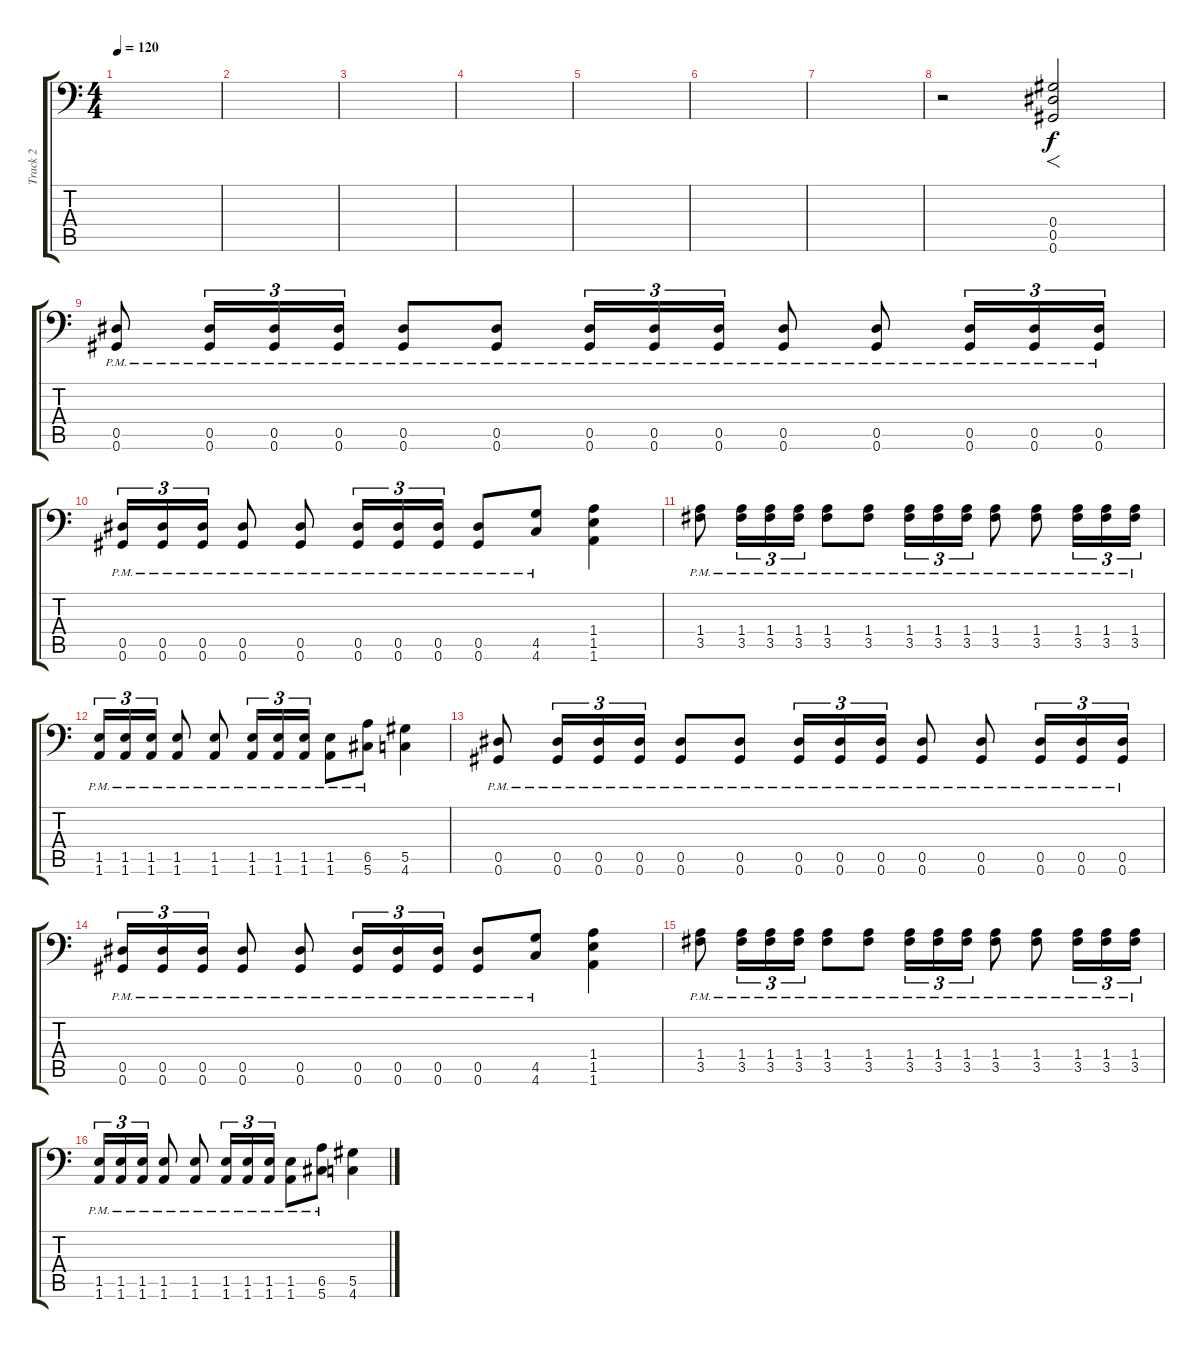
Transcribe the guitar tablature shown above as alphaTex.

\track ("Track 2" "Track 2") {instrument distortionguitar}
\staff {score tabs}
\tuning (Bb3 F3 Db3 Ab2 Eb2 Ab1) {hide}
\ts (4 4)
\tempo 120
\clef f4
\ks c
|
|
|
|
|
|
|
r.2 (0.4 0.5 0.6).2{f} |
(0.5{pm} 0.6{pm}).8 (0.5{pm} 0.6{pm}).16{tu (3 2)} (0.5{pm} 0.6{pm}).16{tu (3 2)} (0.5{pm} 0.6{pm}).16{tu (3 2)} (0.5{pm} 0.6{pm}).8 (0.5{pm} 0.6{pm}).8 (0.5{pm} 0.6{pm}).16{tu (3 2)} (0.5{pm} 0.6{pm}).16{tu (3 2)} (0.5{pm} 0.6{pm}).16{tu (3 2)} (0.5{pm} 0.6{pm}).8 (0.5{pm} 0.6{pm}).8 (0.5{pm} 0.6{pm}).16{tu (3 2)} (0.5{pm} 0.6{pm}).16{tu (3 2)} (0.5{pm} 0.6{pm}).16{tu (3 2)} |
(0.5{pm} 0.6{pm}).16{tu (3 2)} (0.5{pm} 0.6{pm}).16{tu (3 2)} (0.5{pm} 0.6{pm}).16{tu (3 2)} (0.5{pm} 0.6{pm}).8 (0.5{pm} 0.6{pm}).8 (0.5{pm} 0.6{pm}).16{tu (3 2)} (0.5{pm} 0.6{pm}).16{tu (3 2)} (0.5{pm} 0.6{pm}).16{tu (3 2)} (0.5{pm} 0.6{pm}).8 (4.5{pm} 4.6{pm}).8 (1.4 1.5 1.6).4 |
(1.4{pm} 3.5{pm}).8 (1.4{pm} 3.5{pm}).16{tu (3 2)} (1.4{pm} 3.5{pm}).16{tu (3 2)} (1.4{pm} 3.5{pm}).16{tu (3 2)} (1.4{pm} 3.5{pm}).8 (1.4{pm} 3.5{pm}).8 (1.4{pm} 3.5{pm}).16{tu (3 2)} (1.4{pm} 3.5{pm}).16{tu (3 2)} (1.4{pm} 3.5{pm}).16{tu (3 2)} (1.4{pm} 3.5{pm}).8 (1.4{pm} 3.5{pm}).8 (1.4{pm} 3.5{pm}).16{tu (3 2)} (1.4{pm} 3.5{pm}).16{tu (3 2)} (1.4{pm} 3.5{pm}).16{tu (3 2)} |
(1.5{pm} 1.6{pm}).16{tu (3 2)} (1.5{pm} 1.6{pm}).16{tu (3 2)} (1.5{pm} 1.6{pm}).16{tu (3 2)} (1.5{pm} 1.6{pm}).8 (1.5{pm} 1.6{pm}).8 (1.5{pm} 1.6{pm}).16{tu (3 2)} (1.5{pm} 1.6{pm}).16{tu (3 2)} (1.5{pm} 1.6{pm}).16{tu (3 2)} (1.5{pm} 1.6{pm}).8 (6.5{pm} 5.6{pm}).8 (5.5 4.6).4 |
(0.5{pm} 0.6{pm}).8 (0.5{pm} 0.6{pm}).16{tu (3 2)} (0.5{pm} 0.6{pm}).16{tu (3 2)} (0.5{pm} 0.6{pm}).16{tu (3 2)} (0.5{pm} 0.6{pm}).8 (0.5{pm} 0.6{pm}).8 (0.5{pm} 0.6{pm}).16{tu (3 2)} (0.5{pm} 0.6{pm}).16{tu (3 2)} (0.5{pm} 0.6{pm}).16{tu (3 2)} (0.5{pm} 0.6{pm}).8 (0.5{pm} 0.6{pm}).8 (0.5{pm} 0.6{pm}).16{tu (3 2)} (0.5{pm} 0.6{pm}).16{tu (3 2)} (0.5{pm} 0.6{pm}).16{tu (3 2)} |
(0.5{pm} 0.6{pm}).16{tu (3 2)} (0.5{pm} 0.6{pm}).16{tu (3 2)} (0.5{pm} 0.6{pm}).16{tu (3 2)} (0.5{pm} 0.6{pm}).8 (0.5{pm} 0.6{pm}).8 (0.5{pm} 0.6{pm}).16{tu (3 2)} (0.5{pm} 0.6{pm}).16{tu (3 2)} (0.5{pm} 0.6{pm}).16{tu (3 2)} (0.5{pm} 0.6{pm}).8 (4.5{pm} 4.6{pm}).8 (1.4 1.5 1.6).4 |
(1.4{pm} 3.5{pm}).8 (1.4{pm} 3.5{pm}).16{tu (3 2)} (1.4{pm} 3.5{pm}).16{tu (3 2)} (1.4{pm} 3.5{pm}).16{tu (3 2)} (1.4{pm} 3.5{pm}).8 (1.4{pm} 3.5{pm}).8 (1.4{pm} 3.5{pm}).16{tu (3 2)} (1.4{pm} 3.5{pm}).16{tu (3 2)} (1.4{pm} 3.5{pm}).16{tu (3 2)} (1.4{pm} 3.5{pm}).8 (1.4{pm} 3.5{pm}).8 (1.4{pm} 3.5{pm}).16{tu (3 2)} (1.4{pm} 3.5{pm}).16{tu (3 2)} (1.4{pm} 3.5{pm}).16{tu (3 2)} |
(1.5{pm} 1.6{pm}).16{tu (3 2)} (1.5{pm} 1.6{pm}).16{tu (3 2)} (1.5{pm} 1.6{pm}).16{tu (3 2)} (1.5{pm} 1.6{pm}).8 (1.5{pm} 1.6{pm}).8 (1.5{pm} 1.6{pm}).16{tu (3 2)} (1.5{pm} 1.6{pm}).16{tu (3 2)} (1.5{pm} 1.6{pm}).16{tu (3 2)} (1.5{pm} 1.6{pm}).8 (6.5{pm} 5.6{pm}).8 (5.5 4.6).4
